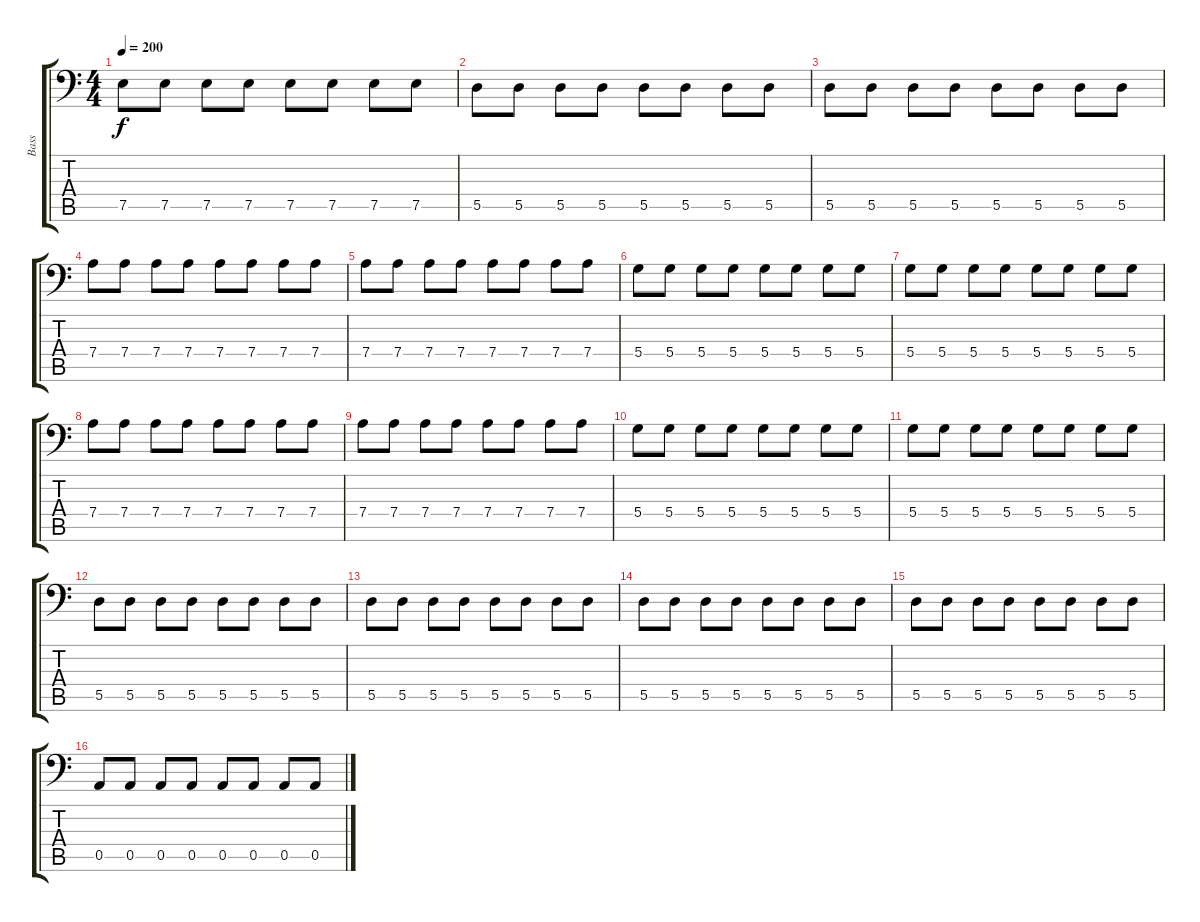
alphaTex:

\track ("Bass" "Bass") {instrument electricbassfinger}
\staff {score tabs}
\tuning (E3 B2 G2 D2 A1 E1) {hide}
\ts (4 4)
\tempo 200
\clef f4
\ks c
7.5.8{dy f} 7.5.8 7.5.8 7.5.8 7.5.8 7.5.8 7.5.8 7.5.8 |
5.5.8 5.5.8 5.5.8 5.5.8 5.5.8 5.5.8 5.5.8 5.5.8 |
5.5.8 5.5.8 5.5.8 5.5.8 5.5.8 5.5.8 5.5.8 5.5.8 |
7.4.8 7.4.8 7.4.8 7.4.8 7.4.8 7.4.8 7.4.8 7.4.8 |
7.4.8 7.4.8 7.4.8 7.4.8 7.4.8 7.4.8 7.4.8 7.4.8 |
5.4.8 5.4.8 5.4.8 5.4.8 5.4.8 5.4.8 5.4.8 5.4.8 |
5.4.8 5.4.8 5.4.8 5.4.8 5.4.8 5.4.8 5.4.8 5.4.8 |
7.4.8 7.4.8 7.4.8 7.4.8 7.4.8 7.4.8 7.4.8 7.4.8 |
7.4.8 7.4.8 7.4.8 7.4.8 7.4.8 7.4.8 7.4.8 7.4.8 |
5.4.8 5.4.8 5.4.8 5.4.8 5.4.8 5.4.8 5.4.8 5.4.8 |
5.4.8 5.4.8 5.4.8 5.4.8 5.4.8 5.4.8 5.4.8 5.4.8 |
5.5.8 5.5.8 5.5.8 5.5.8 5.5.8 5.5.8 5.5.8 5.5.8 |
5.5.8 5.5.8 5.5.8 5.5.8 5.5.8 5.5.8 5.5.8 5.5.8 |
5.5.8 5.5.8 5.5.8 5.5.8 5.5.8 5.5.8 5.5.8 5.5.8 |
5.5.8 5.5.8 5.5.8 5.5.8 5.5.8 5.5.8 5.5.8 5.5.8 |
0.5.8 0.5.8 0.5.8 0.5.8 0.5.8 0.5.8 0.5.8 0.5.8
